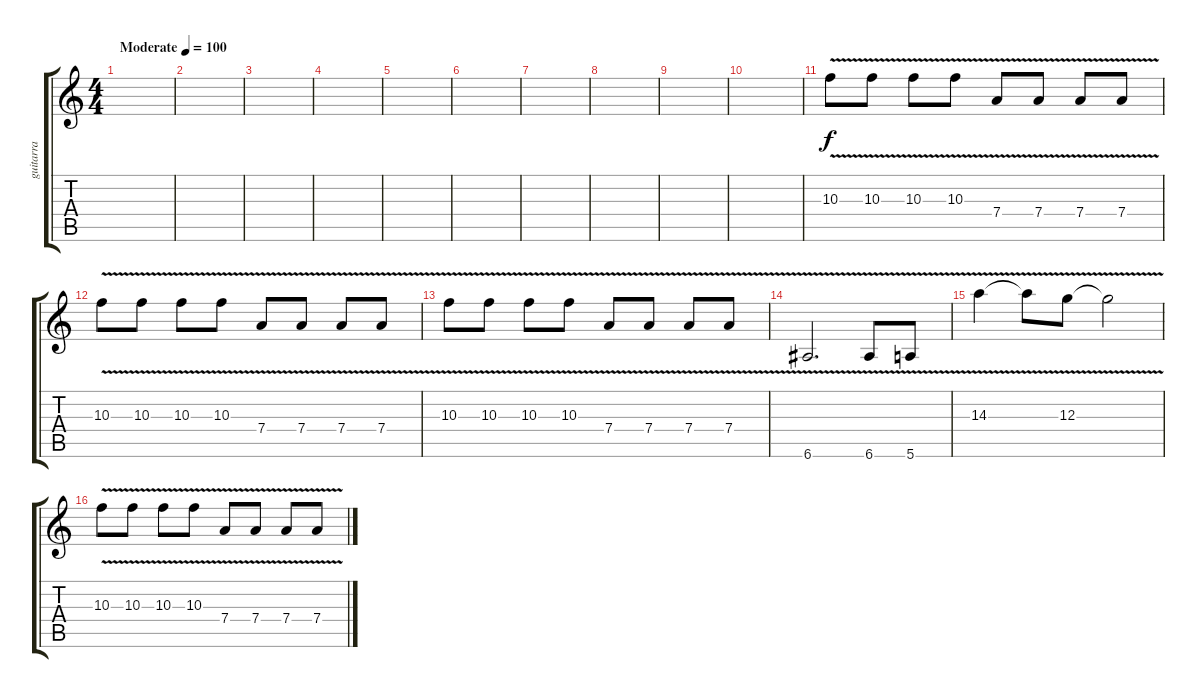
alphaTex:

\track ("guitarra" "guitarra") {instrument overdrivenguitar}
\staff {score tabs}
\tuning (E4 B3 G3 D3 A2 E2) {hide}
\ts (4 4)
\tempo (100 "Moderate")
\clef g2
\ks c
|
|
|
|
|
|
|
|
|
|
10.3{v}.8 10.3{v}.8 10.3{v}.8 10.3{v}.8 7.4{v}.8 7.4{v}.8 7.4{v}.8 7.4{v}.8 |
10.3{v}.8 10.3{v}.8 10.3{v}.8 10.3{v}.8 7.4{v}.8 7.4{v}.8 7.4{v}.8 7.4{v}.8 |
10.3{v}.8 10.3{v}.8 10.3{v}.8 10.3{v}.8 7.4{v}.8 7.4{v}.8 7.4{v}.8 7.4{v}.8 |
6.6{v}.2{d} 6.6{v}.8 5.6{v}.8 |
14.3{v}.4 14.3{t}.8 12.3{v}.8 12.3{t}.2 |
10.3{v}.8 10.3{v}.8 10.3{v}.8 10.3{v}.8 7.4{v}.8 7.4{v}.8 7.4{v}.8 7.4{v}.8
